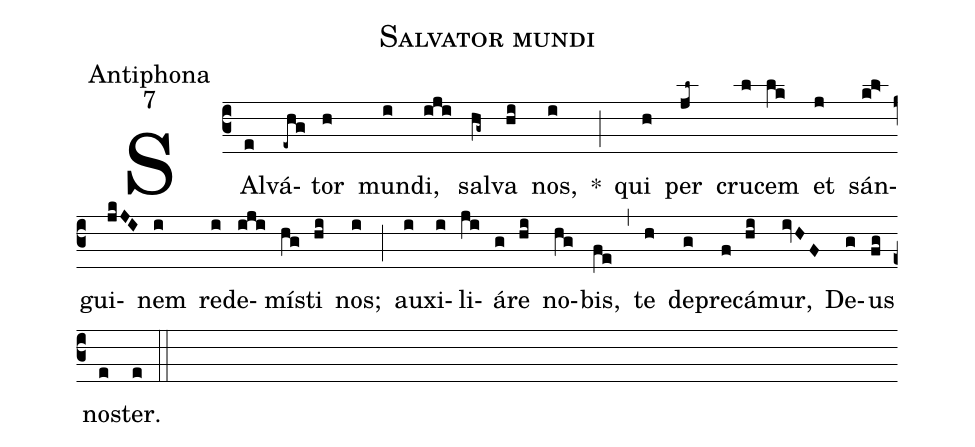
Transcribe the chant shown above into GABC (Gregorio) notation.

name:Salvator mundi;
office-part:Antiphona;
mode:7;
%%
(c3)
SAl(e)vá(-ehg)tor(h) mun(i)di,(iji) sal(hg~)va(hi) nos,(i) *(;)
qui(h) per(jl~) cru(l)cem(lk) et(j) sán(k!l>)gui(jkJI)nem(i) re(i)de(iji)mí(hg)sti(hi) nos;(i) (;)
au(i)xi(i)li(ji)á(g)re(hi) no(hg)bis,(fe) (,)
te(h) de(g)pre(f)cá(hi)mur,(ivHF) De(g)us(fg) no(e)ster.(e) (::)
